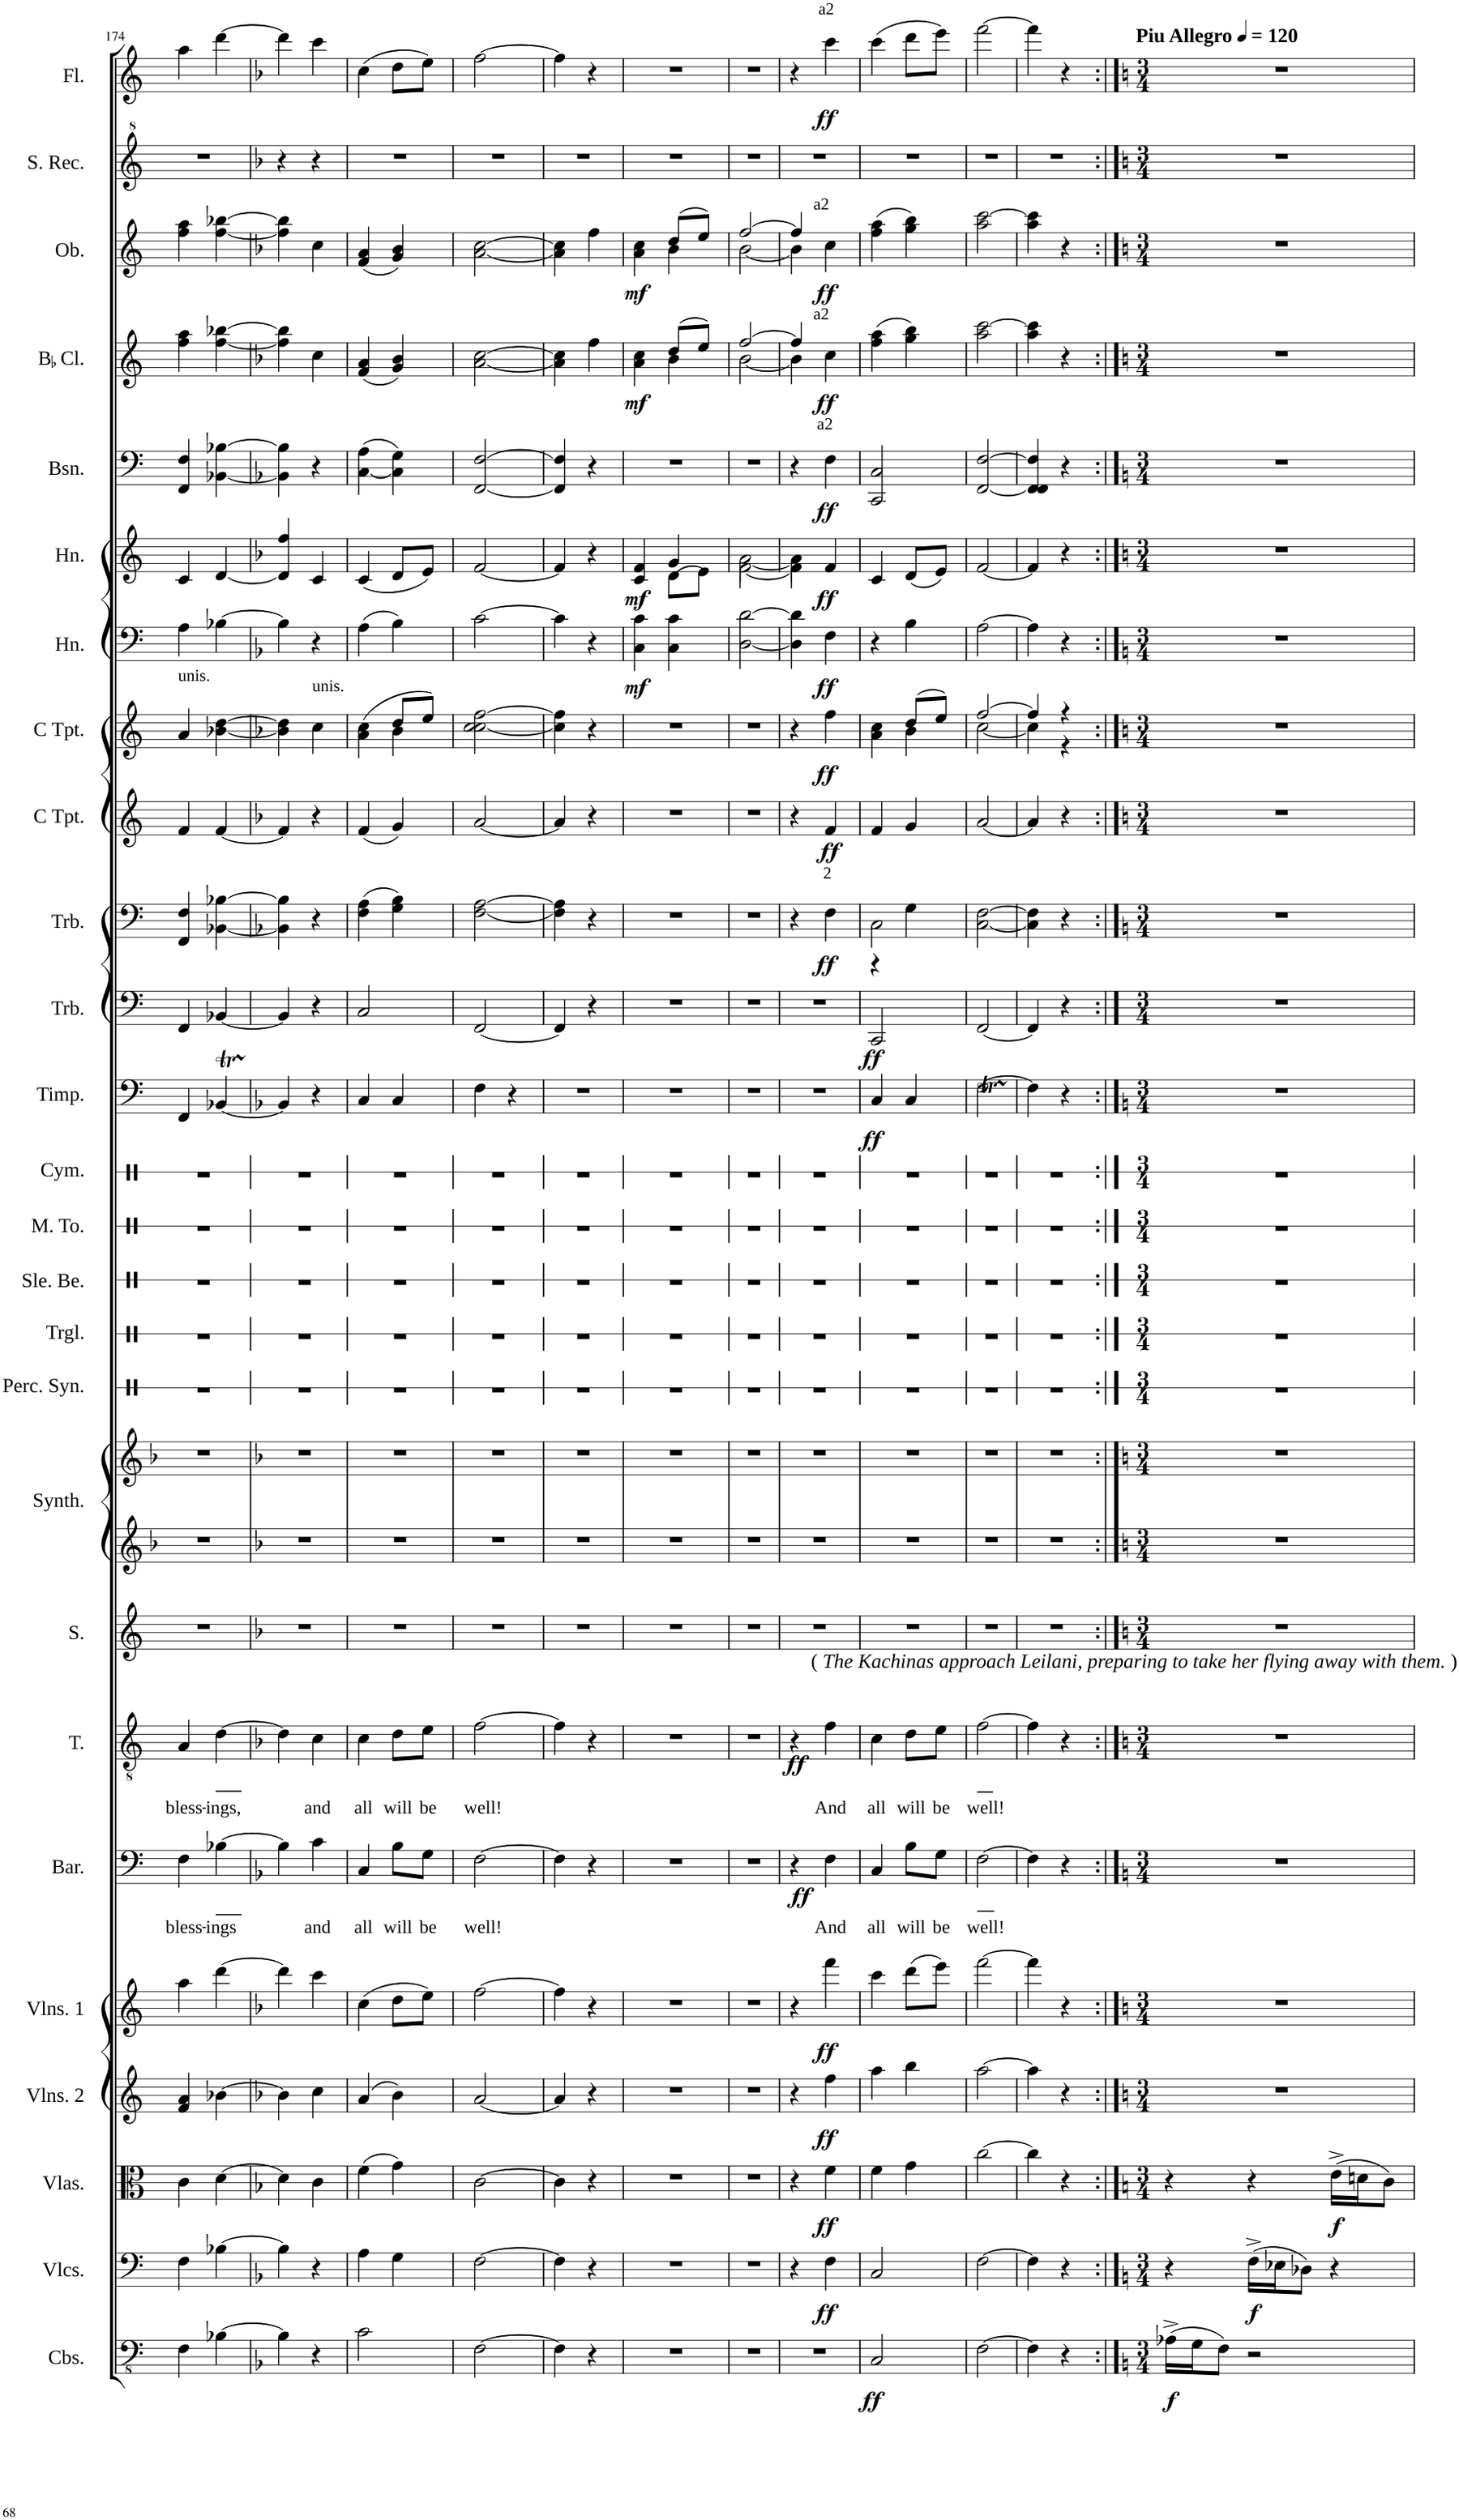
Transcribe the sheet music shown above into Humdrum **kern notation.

**kern	**dynam	**kern	**dynam	**kern	**dynam	**kern	**dynam	**kern	**dynam	**kern	**text	**dynam	**kern	**text	**dynam	**kern	**kern	**kern	**kern	**kern	**kern	**kern	**kern	**kern	**dynam	**kern	**dynam	**kern	**dynam	**kern	**dynam	**kern	**dynam	**kern	**dynam	**kern	**dynam	**kern	**dynam	**kern	**dynam	**kern	**dynam	**kern	**kern	**dynam
*part26	*part26	*part25	*part25	*part24	*part24	*part23	*part23	*part22	*part22	*part21	*part21	*part21	*part20	*part20	*part20	*part19	*part18	*part18	*part17	*part16	*part15	*part14	*part13	*part12	*part12	*part11	*part11	*part10	*part10	*part9	*part9	*part8	*part8	*part7	*part7	*part6	*part6	*part5	*part5	*part4	*part4	*part3	*part3	*part2	*part1	*part1
*staff27	*staff27	*staff26	*staff26	*staff25	*staff25	*staff24	*staff24	*staff23	*staff23	*staff22	*staff22	*staff22	*staff21	*staff21	*staff21	*staff20	*staff19	*staff18	*staff17	*staff16	*staff15	*staff14	*staff13	*staff12	*staff12	*staff11	*staff11	*staff10	*staff10	*staff9	*staff9	*staff8	*staff8	*staff7	*staff7	*staff6	*staff6	*staff5	*staff5	*staff4	*staff4	*staff3	*staff3	*staff2	*staff1	*staff1
*I"Contrabasses	*	*I"Violoncellos	*	*I"Violas	*	*I"Violins 2	*	*I"Violins 1	*	*I"Baritone	*	*	*I"Tenor	*	*	*I"Soprano	*I"Keyboard Synthesizer	*	*I"Percussion Synthesizer	*I"Triangle	*I"Sleigh Bells	*I"Mid Tom	*I"Cymbal	*I"Timpani	*	*I"Trombone	*	*I"Trombone	*	*I"C Trumpet	*	*I"C Trumpet	*	*I"Horn	*	*I"Horn	*	*I"Bassoon	*	*I"BaccidentalFlat Clarinet	*	*I"Oboe	*	*I"Soprano Recorder	*I"Flute	*
*I'Cbs.	*	*I'Vlcs.	*	*I'Vlas.	*	*I'Vlns. 2	*	*I'Vlns. 1	*	*I'Bar.	*	*	*I'T.	*	*	*I'S.	*I'Synth.	*	*I'Perc. Syn.	*I'Trgl.	*I'Sle. Be.	*I'M. To.	*I'Cym.	*I'Timp.	*	*I'Trb.	*	*I'Trb.	*	*I'C Tpt.	*	*I'C Tpt.	*	*I'Hn.	*	*I'Hn.	*	*I'Bsn.	*	*I'BaccidentalFlat Cl.	*	*I'Ob.	*	*I'S. Rec.	*I'Fl.	*
!!LO:PB:g=z
*clefFv4	*	*clefF4	*	*clefC3	*	*clefG2	*	*clefG2	*	*clefF4	*	*	*clefGv2	*	*	*clefG2	*clefG2	*clefG2	*clefX	*clefX	*clefX	*clefX	*clefX	*clefF4	*	*clefF4	*	*clefF4	*	*clefG2	*	*clefG2	*	*clefF4	*	*clefG2	*	*clefF4	*	*clefG2	*	*clefG2	*	*clefG^2	*clefG2	*
*	*	*	*	*	*	*	*	*	*	*	*	*	*	*	*	*	*	*	*	*	*	*	*	*	*	*	*	*	*	*	*	*	*	*ITrd4c7	*	*ITrd4c7	*	*	*	*ITrd1c2	*	*	*	*	*	*
*k[]	*	*k[]	*	*k[]	*	*k[]	*	*k[]	*	*k[]	*	*	*k[]	*	*	*k[]	*k[b-]	*k[b-]	*k[]	*k[]	*k[]	*k[]	*k[]	*k[]	*	*k[]	*	*k[]	*	*k[]	*	*k[]	*	*k[]	*	*k[]	*	*k[]	*	*k[]	*	*k[]	*	*k[]	*k[]	*
*M2/4	*	*M2/4	*	*M2/4	*	*M2/4	*	*M2/4	*	*M2/4	*	*	*M2/4	*	*	*M2/4	*M2/4	*M2/4	*M2/4	*M2/4	*M2/4	*M2/4	*M2/4	*M2/4	*	*M2/4	*	*M2/4	*	*M2/4	*	*M2/4	*	*M2/4	*	*M2/4	*	*M2/4	*	*M2/4	*	*M2/4	*	*M2/4	*M2/4	*
=174	=174	=174	=174	=174	=174	=174	=174	=174	=174	=174	=174	=174	=174	=174	=174	=174	=174	=174	=174	=174	=174	=174	=174	=174	=174	=174	=174	=174	=174	=174	=174	=174	=174	=174	=174	=174	=174	=174	=174	=174	=174	=174	=174	=174	=174	=174
!	!	!	!	!	!	!	!	!	!	!	!	!	!	!	!	!	!	!	!	!	!	!	!	!	!	!	!	!	!	!	!	!LO:TX:a:t=unis.	!	!	!	!	!	!	!	!	!	!	!	!	!	!
!	!	!	!	!	!	!	!	!	!	!	!LO:LY:b	!	!	!LO:LY:b	!	!	!	!	!	!	!	!	!	!	!	!	!	!	!	!	!	!	!	!	!	!	!	!	!	!	!	!	!	!	!	!
4FF\	.	4F\	.	4c\	.	4f/ 4a/	.	4aa\	.	4F\	bless-	.	4A/	bless-	.	2r	2r	2r	2r	2r	2r	2r	2r	4FF/	.	4FF/	.	4FF/ 4F/	.	4f/	.	4a/	.	4A\	.	4c/	.	4FF/ 4F/	.	4ff\ 4aa\	.	4ff\ 4aa\	.	2r	4aa\	.
!	!	!	!	!	!	!	!	!	!	!	!LO:LY:b	!	!	!LO:LY:b	!	!	!	!	!	!	!	!	!	!	!	!	!	!	!	!	!	!	!	!	!	!	!	!	!	!	!	!	!	!	!	!
[4BB-X\	.	[4B-X\	.	[4d\	.	[4b-X\	.	[4ddd\	.	[4B-X\	-ings	.	[4d\	-ings,	.	.	.	.	.	.	.	.	.	[4BB-XT/	.	[4BB-X/	.	[4BB-X\ [4B-X\	.	[4f/	.	[4b-X\ [4dd\	.	[4B-X\	.	[4d/	.	[4BB-X\ [4B-X\	.	[4ff\ [4bb-X\	.	[4ff\ [4bb-X\	.	.	[4ddd\	.
=175	=175	=175	=175	=175	=175	=175	=175	=175	=175	=175	=175	=175	=175	=175	=175	=175	=175	=175	=175	=175	=175	=175	=175	=175	=175	=175	=175	=175	=175	=175	=175	=175	=175	=175	=175	=175	=175	=175	=175	=175	=175	=175	=175	=175	=175	=175
*k[b-]	*	*k[b-]	*	*k[b-]	*	*k[b-]	*	*k[b-]	*	*k[b-]	*	*	*k[b-]	*	*	*k[b-]	*k[b-]	*k[b-]	*	*	*	*	*	*k[b-]	*	*	*	*k[b-]	*	*k[b-]	*	*k[b-]	*	*k[b-]	*	*k[b-]	*	*k[b-]	*	*k[b-]	*	*k[b-]	*	*k[b-]	*k[b-]	*
4BB-\]	.	4B-\]	.	4d\]	.	4b-\]	.	4ddd\]	.	4B-\]	.	.	4d\]	.	.	2r	2r	2r	2r	2r	2r	2r	2r	4BB-/]	.	4BB-/]	.	4BB-\] 4B-\]	.	4f/]	.	4b-\] 4dd\]	.	4B-\]	.	4d/] 4ff/	.	4BB-\] 4B-\]	.	4ff\] 4bb-\]	.	4ff\] 4bb-\]	.	4r	4ddd\]	.
!	!	!	!	!	!	!	!	!	!	!	!	!	!	!	!	!	!	!	!	!	!	!	!	!	!	!	!	!	!	!	!	!LO:TX:a:t=unis.	!	!	!	!	!	!	!	!	!	!	!	!	!	!
!	!	!	!	!	!	!	!	!	!	!	!LO:LY:b	!	!	!LO:LY:b	!	!	!	!	!	!	!	!	!	!	!	!	!	!	!	!	!	!	!	!	!	!	!	!	!	!	!	!	!	!	!	!
4r	.	4r	.	4c\	.	4cc\	.	4ccc\	.	4c\	and	.	4c\	and	.	.	.	.	.	.	.	.	.	4r	.	4r	.	4r	.	4r	.	4cc\	.	4r	.	4c/	.	4r	.	4cc\	.	4cc\	.	4r	4ccc\	.
=176	=176	=176	=176	=176	=176	=176	=176	=176	=176	=176	=176	=176	=176	=176	=176	=176	=176	=176	=176	=176	=176	=176	=176	=176	=176	=176	=176	=176	=176	=176	=176	=176	=176	=176	=176	=176	=176	=176	=176	=176	=176	=176	=176	=176	=176	=176
!	!	!	!	!	!	!	!	!	!	!	!LO:LY:b	!	!	!LO:LY:b	!	!	!	!	!	!	!	!	!	!	!	!	!	!	!	!	!	!	!	!	!	!	!	!	!	!	!	!	!	!	!	!
*	*	*	*	*	*	*	*	*	*	*	*	*	*	*	*	*	*	*	*	*	*	*	*	*	*	*	*	*	*	*	*	*^	*	*	*	*	*	*	*	*	*	*	*	*	*	*
2C\	.	4A\	.	(4f\	.	(4a/	.	(4cc\	.	4C/	all	.	4c\	all	.	2r	2r	2r	2r	2r	2r	2r	2r	4C/	.	2C/	.	(4F\ 4A\	.	(4f/	.	(4a\ 4cc\	4ryy	.	(4A\	.	(4c/	.	([4C\ 4A\	.	(4f/ 4a/	.	(4f/ 4a/	.	2r	(4cc\	.
!	!	!	!	!	!	!	!	!	!	!	!LO:LY:b	!	!	!LO:LY:b	!	!	!	!	!	!	!	!	!	!	!	!	!	!	!	!	!	!	!	!	!	!	!	!	!	!	!	!	!	!	!	!	!
.	.	4G\	.	4g\)	.	4b-\)	.	8dd\L	.	8B-\L	will	.	8d\L	will	.	.	.	.	.	.	.	.	.	4C/	.	.	.	4G\ 4B-\)	.	4g/)	.	8dd/L	4b-\	.	4B-\)	.	8d/L	.	4C\] 4G\)	.	4g/ 4b-/)	.	4g/ 4b-/)	.	.	8dd\L	.
!	!	!	!	!	!	!	!	!	!	!	!LO:LY:b	!	!	!LO:LY:b	!	!	!	!	!	!	!	!	!	!	!	!	!	!	!	!	!	!	!	!	!	!	!	!	!	!	!	!	!	!	!	!	!
.	.	.	.	.	.	.	.	8ee\J)	.	8G\J	be	.	8e\J	be	.	.	.	.	.	.	.	.	.	.	.	.	.	.	.	.	.	8ee/J)	.	.	.	.	8e/J)	.	.	.	.	.	.	.	.	8ee\J)	.
*	*	*	*	*	*	*	*	*	*	*	*	*	*	*	*	*	*	*	*	*	*	*	*	*	*	*	*	*	*	*	*	*v	*v	*	*	*	*	*	*	*	*	*	*	*	*	*	*
=177	=177	=177	=177	=177	=177	=177	=177	=177	=177	=177	=177	=177	=177	=177	=177	=177	=177	=177	=177	=177	=177	=177	=177	=177	=177	=177	=177	=177	=177	=177	=177	=177	=177	=177	=177	=177	=177	=177	=177	=177	=177	=177	=177	=177	=177	=177
!	!	!	!	!	!	!	!	!	!	!	!LO:LY:b	!	!	!LO:LY:b	!	!	!	!	!	!	!	!	!	!	!	!	!	!	!	!	!	!	!	!	!	!	!	!	!	!	!	!	!	!	!	!
[2FF\	.	[2F\	.	[2c\	.	[2a/	.	[2ff\	.	[2F\	well!	.	[2f\	well!	.	2r	2r	2r	2r	2r	2r	2r	2r	4F\	.	[2FF/	.	[2F\ [2A\	.	[2a/	.	2cc\ [2cc\ [2ff\	.	[2c\	.	[2f/	.	[2FF/ [2F/	.	[2a\ [2cc\	.	[2a\ [2cc\	.	2r	[2ff\	.
.	.	.	.	.	.	.	.	.	.	.	.	.	.	.	.	.	.	.	.	.	.	.	.	4r	.	.	.	.	.	.	.	.	.	.	.	.	.	.	.	.	.	.	.	.	.	.
=178	=178	=178	=178	=178	=178	=178	=178	=178	=178	=178	=178	=178	=178	=178	=178	=178	=178	=178	=178	=178	=178	=178	=178	=178	=178	=178	=178	=178	=178	=178	=178	=178	=178	=178	=178	=178	=178	=178	=178	=178	=178	=178	=178	=178	=178	=178
4FF\]	.	4F\]	.	4c\]	.	4a/]	.	4ff\]	.	4F\]	.	.	4f\]	.	.	2r	2r	2r	2r	2r	2r	2r	2r	2r	.	4FF/]	.	4F\] 4A\]	.	4a/]	.	4cc\] 4ff\]	.	4c\]	.	4f/]	.	4FF/] 4F/]	.	4a\] 4cc\]	.	4a\] 4cc\]	.	2r	4ff\]	.
4r	.	4r	.	4r	.	4r	.	4r	.	4r	.	.	4r	.	.	.	.	.	.	.	.	.	.	.	.	4r	.	4r	.	4r	.	4r	.	4r	.	4r	.	4r	.	4ff\	.	4ff\	.	.	4r	.
=179	=179	=179	=179	=179	=179	=179	=179	=179	=179	=179	=179	=179	=179	=179	=179	=179	=179	=179	=179	=179	=179	=179	=179	=179	=179	=179	=179	=179	=179	=179	=179	=179	=179	=179	=179	=179	=179	=179	=179	=179	=179	=179	=179	=179	=179	=179
*	*	*	*	*	*	*	*	*	*	*	*	*	*	*	*	*	*	*	*	*	*	*	*	*	*	*	*	*	*	*	*	*	*	*	*	*^	*	*	*	*^	*	*^	*	*	*	*
!	!	!	!	!	!	!	!	!	!	!	!	!	!	!	!	!	!	!	!	!	!	!	!	!	!	!	!	!	!	!	!	!	!	!	!LO:DY:b	!	!	!LO:DY:b	!	!	!	!	!LO:DY:b	!	!	!LO:DY:b	!	!	!
2r	.	2r	.	2r	.	2r	.	2r	.	2r	.	.	2r	.	.	2r	2r	2r	2r	2r	2r	2r	2r	2r	.	2r	.	2r	.	2r	.	2r	.	4C\ 4c\	mf	4c/ 4f/	4ryy	mf	2r	.	4a\ 4cc\	4ryy	mf	4a\ 4cc\	4ryy	mf	2r	2r	.
.	.	.	.	.	.	.	.	.	.	.	.	.	.	.	.	.	.	.	.	.	.	.	.	.	.	.	.	.	.	.	.	.	.	4C\ 4c\	.	(8d\L	4g/	.	.	.	(8dd/L	4b-\	.	(8dd/L	4b-\	.	.	.	.
.	.	.	.	.	.	.	.	.	.	.	.	.	.	.	.	.	.	.	.	.	.	.	.	.	.	.	.	.	.	.	.	.	.	.	.	8e\J)	.	.	.	.	8ee/J)	.	.	8ee/J)	.	.	.	.	.
=180	=180	=180	=180	=180	=180	=180	=180	=180	=180	=180	=180	=180	=180	=180	=180	=180	=180	=180	=180	=180	=180	=180	=180	=180	=180	=180	=180	=180	=180	=180	=180	=180	=180	=180	=180	=180	=180	=180	=180	=180	=180	=180	=180	=180	=180	=180	=180	=180	=180
2r	.	2r	.	2r	.	2r	.	2r	.	2r	.	.	2r	.	.	2r	2r	2r	2r	2r	2r	2r	2r	2r	.	2r	.	2r	.	2r	.	2r	.	[2D\ [2d\	.	[2f\	[2a\	.	2r	.	[2ff/	[2b-\	.	[2ff/	[2b-\	.	2r	2r	.
=181	=181	=181	=181	=181	=181	=181	=181	=181	=181	=181	=181	=181	=181	=181	=181	=181	=181	=181	=181	=181	=181	=181	=181	=181	=181	=181	=181	=181	=181	=181	=181	=181	=181	=181	=181	=181	=181	=181	=181	=181	=181	=181	=181	=181	=181	=181	=181	=181	=181
2r	.	4r	.	4r	.	4r	.	4r	.	4r	.	.	4r	.	.	2r	2r	2r	2r	2r	2r	2r	2r	2r	.	2r	.	4r	.	4r	.	4r	.	4D\] 4d\]	.	4f\]	4a\]	.	4r	.	4ff/]	4b-\]	.	4ff/]	4b-\]	.	2r	4r	.
!	!	!	!	!	!	!	!	!	!	!	!	!	!	!	!	!	!	!	!	!	!	!	!	!	!	!	!	!	!	!	!	!	!	!	!	!	!	!	!	!	!	!	!	!	!	!	!	!LO:TX:a:t=a2	!
!	!	!	!	!	!	!	!	!	!	!	!	!	!	!	!	!	!	!	!	!	!	!	!	!	!	!	!	!	!	!	!	!	!	!	!	!	!	!	!	!	!	!	!	!LO:TX:a:t=a2	!	!	!	!	!
!	!	!	!	!	!	!	!	!	!	!	!	!	!	!	!	!	!	!	!	!	!	!	!	!	!	!	!	!	!	!	!	!	!	!	!	!	!	!	!	!	!LO:TX:a:t=a2	!	!	!	!	!	!	!	!
!	!	!	!	!	!	!	!	!	!	!	!	!	!	!	!	!	!	!	!	!	!	!	!	!	!	!	!	!	!	!	!	!	!	!	!	!	!	!	!LO:TX:a:t=a2	!	!	!	!	!	!	!	!	!	!
!	!	!	!	!	!	!	!	!	!	!	!	!	!	!	!	!	!	!	!	!	!	!	!	!	!	!	!	!LO:TX:a:t=2	!	!	!	!	!	!	!	!	!	!	!	!	!	!	!	!	!	!	!	!	!
!	!	!	!LO:DY:b	!	!LO:DY:b	!	!LO:DY:b	!	!LO:DY:b	!	!LO:LY:b	!LO:DY:b	!	!LO:LY:b	!LO:DY:b	!	!	!	!	!	!	!	!	!	!	!	!	!	!LO:DY:b	!	!LO:DY:b	!	!LO:DY:b	!	!LO:DY:b	!	!	!LO:DY:b	!	!LO:DY:b	!	!	!LO:DY:b	!	!	!LO:DY:b	!	!	!LO:DY:b
.	.	4F\	ff	4f\	ff	4ff\	ff	4fff\	ff	4F\	And	ff	4f\	And	ff	.	.	.	.	.	.	.	.	.	.	.	.	4F\	ff	4f/	ff	4ff\	ff	4F\	ff	4f/	4ryy	ff	4F\	ff	4cc\	4ryy	ff	4cc\	4ryy	ff	.	4ccc\	ff
=182	=182	=182	=182	=182	=182	=182	=182	=182	=182	=182	=182	=182	=182	=182	=182	=182	=182	=182	=182	=182	=182	=182	=182	=182	=182	=182	=182	=182	=182	=182	=182	=182	=182	=182	=182	=182	=182	=182	=182	=182	=182	=182	=182	=182	=182	=182	=182	=182	=182
!	!LO:DY:b	!	!	!	!	!	!	!	!	!	!LO:LY:b	!	!	!LO:LY:b	!	!	!	!	!	!	!	!	!	!	!LO:DY:b	!	!LO:DY:b	!	!	!	!	!	!	!	!	!	!	!	!	!	!	!	!	!	!	!	!	!	!
*	*	*	*	*	*	*	*	*	*	*	*	*	*	*	*	*	*	*	*	*	*	*	*	*	*	*	*	*	*	*	*	*	*	*	*	*	*	*	*	*	*v	*v	*	*	*	*	*	*	*
*	*	*	*	*	*	*	*	*	*	*	*	*	*	*	*	*	*	*	*	*	*	*	*	*	*	*	*	*^	*	*	*	*^	*	*	*	*v	*v	*	*	*	*	*	*v	*v	*	*	*	*
2CC/	ff	2C/	.	4f\	.	4aa\	.	4ccc\	.	4C/	all	.	4c\	all	.	2r	2r	2r	2r	2r	2r	2r	2r	4C/	ff	2CC/	ff	2C\	4r	.	4f/	.	4a\ 4cc\	4ryy	.	4r	.	4c/	.	2CC/ 2C/	.	(4ff\ 4aa\	.	(4ff\ 4aa\	.	2r	(4ccc\	.
!	!	!	!	!	!	!	!	!	!	!	!LO:LY:b	!	!	!LO:LY:b	!	!	!	!	!	!	!	!	!	!	!	!	!	!	!	!	!	!	!	!	!	!	!	!	!	!	!	!	!	!	!	!	!	!
.	.	.	.	4g\	.	4bb-\	.	(8ddd\L	.	8B-\L	will	.	8d\L	will	.	.	.	.	.	.	.	.	.	4C/	.	.	.	.	4G\	.	4g/	.	(8dd/L	4b-\	.	4B-\	.	(8d/L	.	.	.	4gg\ 4bb-\)	.	4gg\ 4bb-\)	.	.	8ddd\L	.
!	!	!	!	!	!	!	!	!	!	!	!LO:LY:b	!	!	!LO:LY:b	!	!	!	!	!	!	!	!	!	!	!	!	!	!	!	!	!	!	!	!	!	!	!	!	!	!	!	!	!	!	!	!	!	!
.	.	.	.	.	.	.	.	8eee\J)	.	8G\J	be	.	8e\J	be	.	.	.	.	.	.	.	.	.	.	.	.	.	.	.	.	.	.	8ee/J)	.	.	.	.	8e/J)	.	.	.	.	.	.	.	.	8eee\J)	.
*	*	*	*	*	*	*	*	*	*	*	*	*	*	*	*	*	*	*	*	*	*	*	*	*	*	*	*	*v	*v	*	*	*	*	*	*	*	*	*	*	*	*	*	*	*	*	*	*	*
=183	=183	=183	=183	=183	=183	=183	=183	=183	=183	=183	=183	=183	=183	=183	=183	=183	=183	=183	=183	=183	=183	=183	=183	=183	=183	=183	=183	=183	=183	=183	=183	=183	=183	=183	=183	=183	=183	=183	=183	=183	=183	=183	=183	=183	=183	=183	=183
!	!	!	!	!	!	!	!	!	!	!	!LO:LY:b	!	!	!LO:LY:b	!	!	!	!	!	!	!	!	!	!	!	!	!	!	!	!	!	!	!	!	!	!	!	!	!	!	!	!	!	!	!	!	!
[2FF\	.	[2F\	.	[2cc\	.	[2aa\	.	[2fff\	.	[2F\	well!	.	[2f\	well!	.	2r	2r	2r	2r	2r	2r	2r	2r	[2FT\	.	[2FF/	.	[2C\ [2F\	.	[2a/	.	[2ff/	[2cc\	.	[2A\	.	[2f/	.	[2FF/ [2F/	.	2aa\ [2ccc\	.	2aa\ [2ccc\	.	2r	[2fff\	.
=184	=184	=184	=184	=184	=184	=184	=184	=184	=184	=184	=184	=184	=184	=184	=184	=184	=184	=184	=184	=184	=184	=184	=184	=184	=184	=184	=184	=184	=184	=184	=184	=184	=184	=184	=184	=184	=184	=184	=184	=184	=184	=184	=184	=184	=184	=184	=184
4FF\]	.	4F\]	.	4cc\]	.	4aa\]	.	4fff\]	.	4F\]	.	.	4f\]	.	.	2r	2r	2r	2r	2r	2r	2r	2r	4F\]	.	4FF/]	.	4C\] 4F\]	.	4a/]	.	4ff/]	4cc\]	.	4A\]	.	4f/]	.	4FF/] 4FF/ 4F/]	.	4aa\ 4ccc\]	.	4aa\ 4ccc\]	.	2r	4fff\]	.
4r	.	4r	.	4r	.	4r	.	4r	.	4r	.	.	4r	.	.	.	.	.	.	.	.	.	.	4r	.	4r	.	4r	.	4r	.	4r	4r	.	4r	.	4r	.	4r	.	4r	.	4r	.	.	4r	.
*	*	*	*	*	*	*	*	*	*	*	*	*	*	*	*	*	*	*	*	*	*	*	*	*	*	*	*	*	*	*	*	*v	*v	*	*	*	*	*	*	*	*	*	*	*	*	*	*
=185:|!	=185:|!	=185:|!	=185:|!	=185:|!	=185:|!	=185:|!	=185:|!	=185:|!	=185:|!	=185:|!	=185:|!	=185:|!	=185:|!	=185:|!	=185:|!	=185:|!	=185:|!	=185:|!	=185:|!	=185:|!	=185:|!	=185:|!	=185:|!	=185:|!	=185:|!	=185:|!	=185:|!	=185:|!	=185:|!	=185:|!	=185:|!	=185:|!	=185:|!	=185:|!	=185:|!	=185:|!	=185:|!	=185:|!	=185:|!	=185:|!	=185:|!	=185:|!	=185:|!	=185:|!	=185:|!	=185:|!
*k[]	*	*k[]	*	*k[]	*	*k[]	*	*k[]	*	*k[]	*	*	*k[]	*	*	*k[]	*k[]	*k[]	*	*	*	*	*	*k[]	*	*	*	*k[]	*	*k[]	*	*k[]	*	*k[]	*	*k[]	*	*k[]	*	*k[]	*	*k[]	*	*k[]	*k[]	*
*M3/4	*	*M3/4	*	*M3/4	*	*M3/4	*	*M3/4	*	*M3/4	*	*	*M3/4	*	*	*M3/4	*M3/4	*M3/4	*M3/4	*M3/4	*M3/4	*M3/4	*M3/4	*M3/4	*	*M3/4	*	*M3/4	*	*M3/4	*	*M3/4	*	*M3/4	*	*M3/4	*	*M3/4	*	*M3/4	*	*M3/4	*	*M3/4	*M3/4	*
*	*	*	*	*	*	*	*	*	*	*	*	*	*	*	*	*	*	*	*	*	*	*	*	*	*	*	*	*	*	*	*	*	*	*	*	*	*	*	*	*	*	*	*	*	*MM120	*
*	*	*	*	*	*	*	*	*	*	*	*	*	*	*	*	*	*	*	*	*	*	*	*	*	*	*	*	*	*	*	*	*^	*	*	*	*	*	*	*	*	*	*	*	*	*	*
!	!	!	!	!	!	!	!	!	!	!	!	!	!	!	!	!	!	!	!	!	!	!	!	!	!	!	!	!	!	!	!	!	!	!	!	!	!	!	!	!	!	!	!	!	!	!LO:TX:a:B:t=Piu Allegro	!
!	!	!	!	!	!	!	!	!	!	!	!	!	!LO:TX:a:t=(	!	!	!	!	!	!	!	!	!	!	!	!	!	!	!	!	!	!	!	!	!	!	!	!	!	!	!	!	!	!	!	!	!	!
!	!	!	!	!	!	!	!	!	!	!	!	!	!LO:TX:a:i:t=The Kachinas approach Leilani, preparing to take her flying away with them.	!	!	!	!	!	!	!	!	!	!	!	!	!	!	!	!	!	!	!	!	!	!	!	!	!	!	!	!	!	!	!	!	!	!
!	!	!	!	!	!	!	!	!	!	!	!	!	!LO:TX:a:t=)	!	!	!	!	!	!	!	!	!	!	!	!	!	!	!	!	!	!	!	!	!	!	!	!	!	!	!	!	!	!	!	!	!	!
!	!LO:DY:b	!	!	!	!	!	!	!	!	!	!	!	!	!	!	!	!	!	!	!	!	!	!	!	!	!	!	!	!	!	!	!	!	!	!	!	!	!	!	!	!	!	!	!	!	!	!
*	*	*	*	*	*	*	*	*	*	*	*	*	*	*	*	*	*	*	*	*	*	*	*	*	*	*	*	*	*	*	*	*v	*v	*	*	*	*	*	*	*	*	*	*	*	*	*	*
(16AA-X^\LL	f	4r	.	4r	.	2.r	.	2.r	.	2.r	.	.	2.r	.	.	2.r	2.r	2.r	2.r	2.r	2.r	2.r	2.r	2.r	.	2.r	.	2.r	.	2.r	.	2.r	.	2.r	.	2.r	.	2.r	.	2.r	.	2.r	.	2.r	2.r	.
16GG\J	.	.	.	.	.	.	.	.	.	.	.	.	.	.	.	.	.	.	.	.	.	.	.	.	.	.	.	.	.	.	.	.	.	.	.	.	.	.	.	.	.	.	.	.	.	.
8FF\J)	.	.	.	.	.	.	.	.	.	.	.	.	.	.	.	.	.	.	.	.	.	.	.	.	.	.	.	.	.	.	.	.	.	.	.	.	.	.	.	.	.	.	.	.	.	.
!	!	!	!LO:DY:b	!	!	!	!	!	!	!	!	!	!	!	!	!	!	!	!	!	!	!	!	!	!	!	!	!	!	!	!	!	!	!	!	!	!	!	!	!	!	!	!	!	!	!
2r	.	(16F^\LL	f	4r	.	.	.	.	.	.	.	.	.	.	.	.	.	.	.	.	.	.	.	.	.	.	.	.	.	.	.	.	.	.	.	.	.	.	.	.	.	.	.	.	.	.
.	.	16E-X\J	.	.	.	.	.	.	.	.	.	.	.	.	.	.	.	.	.	.	.	.	.	.	.	.	.	.	.	.	.	.	.	.	.	.	.	.	.	.	.	.	.	.	.	.
.	.	8D-X\J)	.	.	.	.	.	.	.	.	.	.	.	.	.	.	.	.	.	.	.	.	.	.	.	.	.	.	.	.	.	.	.	.	.	.	.	.	.	.	.	.	.	.	.	.
!	!	!	!	!	!LO:DY:b	!	!	!	!	!	!	!	!	!	!	!	!	!	!	!	!	!	!	!	!	!	!	!	!	!	!	!	!	!	!	!	!	!	!	!	!	!	!	!	!	!
.	.	4r	.	(16e^\LL	f	.	.	.	.	.	.	.	.	.	.	.	.	.	.	.	.	.	.	.	.	.	.	.	.	.	.	.	.	.	.	.	.	.	.	.	.	.	.	.	.	.
.	.	.	.	16dn\J	.	.	.	.	.	.	.	.	.	.	.	.	.	.	.	.	.	.	.	.	.	.	.	.	.	.	.	.	.	.	.	.	.	.	.	.	.	.	.	.	.	.
.	.	.	.	8c\J)	.	.	.	.	.	.	.	.	.	.	.	.	.	.	.	.	.	.	.	.	.	.	.	.	.	.	.	.	.	.	.	.	.	.	.	.	.	.	.	.	.	.
=	=	=	=	=	=	=	=	=	=	=	=	=	=	=	=	=	=	=	=	=	=	=	=	=	=	=	=	=	=	=	=	=	=	=	=	=	=	=	=	=	=	=	=	=	=	=
*-	*-	*-	*-	*-	*-	*-	*-	*-	*-	*-	*-	*-	*-	*-	*-	*-	*-	*-	*-	*-	*-	*-	*-	*-	*-	*-	*-	*-	*-	*-	*-	*-	*-	*-	*-	*-	*-	*-	*-	*-	*-	*-	*-	*-	*-	*-
